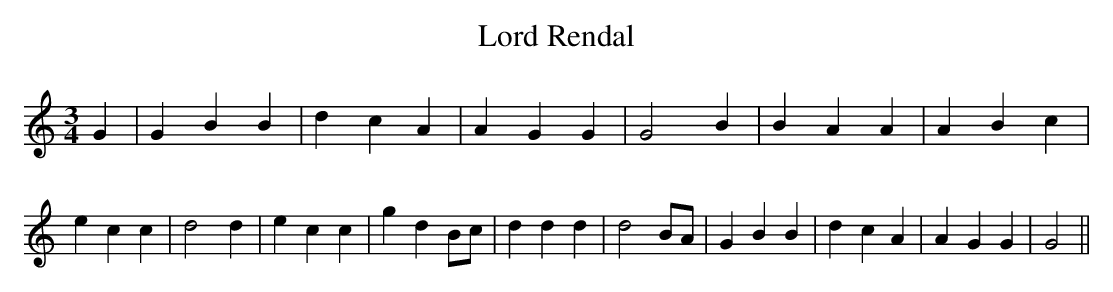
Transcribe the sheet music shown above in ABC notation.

X:1
T:Lord Rendal
M:3/4
L:1/4
K:C
 G| G B B| d c A| A G G| G2 B| B A A| A B c| e c c| d2 d| e c c| g d B/2c/2|\
 d d d| d2 B/2A/2| G B B| d c A| A G G| G2||
